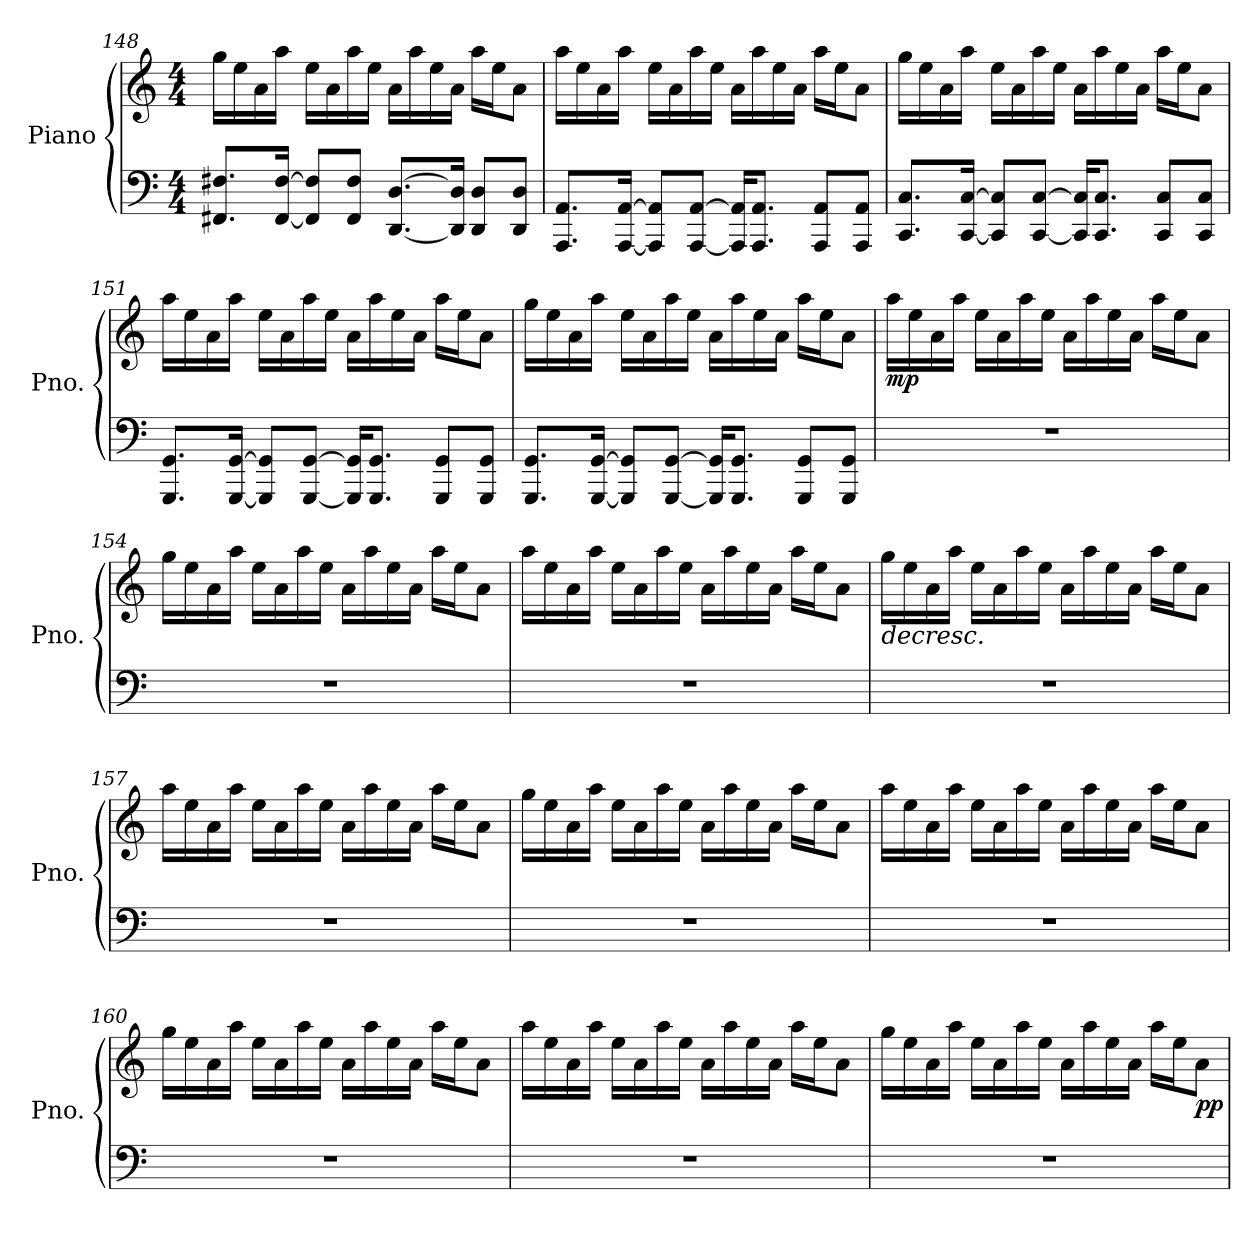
**kern	**kern	**dynam
*part1	*part1	*part1
*staff2	*staff1	*staff1/2
*I"Piano	*	*
*I'Pno.	*	*
!!LO:LB:g=z
*clefF4	*clefG2	*
*k[]	*k[]	*
*M4/4	*M4/4	*
=148	=148	=148
8.FF#X/ 8.F#X/L	16gg\LL	.
.	16ee\	.
.	16a\	.
[16FF#/ [16F#/Jk	16aa\JJ	.
8FF#/] 8F#/]L	16ee\LL	.
.	16a\	.
8FF#/ 8F#/J	16aa\	.
.	16ee\JJ	.
[8.DD/ [8.D/L	16a\LL	.
.	16aa\	.
.	16ee\	.
16DD/] 16D/]Jk	16a\JJ	.
8DD/ 8D/L	16aa\LL	.
.	16ee\J	.
8DD/ 8D/J	8a\J	.
=149	=149	=149
8.AAA/ 8.AA/L	16aa\LL	.
.	16ee\	.
.	16a\	.
[16AAA/ [16AA/Jk	16aa\JJ	.
8AAA/] 8AA/]L	16ee\LL	.
.	16a\	.
[8AAA/ [8AA/J	16aa\	.
.	16ee\JJ	.
16AAA/] 16AA/]KL	16a\LL	.
8.AAA/ 8.AA/J	16aa\	.
.	16ee\	.
.	16a\JJ	.
8AAA/ 8AA/L	16aa\LL	.
.	16ee\J	.
8AAA/ 8AA/J	8a\J	.
=150	=150	=150
8.CC/ 8.C/L	16gg\LL	.
.	16ee\	.
.	16a\	.
[16CC/ [16C/Jk	16aa\JJ	.
8CC/] 8C/]L	16ee\LL	.
.	16a\	.
[8CC/ [8C/J	16aa\	.
.	16ee\JJ	.
16CC/] 16C/]KL	16a\LL	.
8.CC/ 8.C/J	16aa\	.
.	16ee\	.
.	16a\JJ	.
8CC/ 8C/L	16aa\LL	.
.	16ee\J	.
8CC/ 8C/J	8a\J	.
!!LO:PB:g=z
=151	=151	=151
8.GGG/ 8.GG/L	16aa\LL	.
.	16ee\	.
.	16a\	.
[16GGG/ [16GG/Jk	16aa\JJ	.
8GGG/] 8GG/]L	16ee\LL	.
.	16a\	.
[8GGG/ [8GG/J	16aa\	.
.	16ee\JJ	.
16GGG/] 16GG/]KL	16a\LL	.
8.GGG/ 8.GG/J	16aa\	.
.	16ee\	.
.	16a\JJ	.
8GGG/ 8GG/L	16aa\LL	.
.	16ee\J	.
8GGG/ 8GG/J	8a\J	.
=152	=152	=152
8.GGG/ 8.GG/L	16gg\LL	.
.	16ee\	.
.	16a\	.
[16GGG/ [16GG/Jk	16aa\JJ	.
8GGG/] 8GG/]L	16ee\LL	.
.	16a\	.
[8GGG/ [8GG/J	16aa\	.
.	16ee\JJ	.
16GGG/] 16GG/]KL	16a\LL	.
8.GGG/ 8.GG/J	16aa\	.
.	16ee\	.
.	16a\JJ	.
8GGG/ 8GG/L	16aa\LL	.
.	16ee\J	.
8GGG/ 8GG/J	8a\J	.
=153	=153	=153
!	!	!LO:DY:b
1r	16aa\LL	mp
.	16ee\	.
.	16a\	.
.	16aa\JJ	.
.	16ee\LL	.
.	16a\	.
.	16aa\	.
.	16ee\JJ	.
.	16a\LL	.
.	16aa\	.
.	16ee\	.
.	16a\JJ	.
.	16aa\LL	.
.	16ee\J	.
.	8a\J	.
!!LO:LB:g=z
=154	=154	=154
1r	16gg\LL	.
.	16ee\	.
.	16a\	.
.	16aa\JJ	.
.	16ee\LL	.
.	16a\	.
.	16aa\	.
.	16ee\JJ	.
.	16a\LL	.
.	16aa\	.
.	16ee\	.
.	16a\JJ	.
.	16aa\LL	.
.	16ee\J	.
.	8a\J	.
=155	=155	=155
1r	16aa\LL	.
.	16ee\	.
.	16a\	.
.	16aa\JJ	.
.	16ee\LL	.
.	16a\	.
.	16aa\	.
.	16ee\JJ	.
.	16a\LL	.
.	16aa\	.
.	16ee\	.
.	16a\JJ	.
.	16aa\LL	.
.	16ee\J	.
.	8a\J	.
=156	=156	=156
!	!	!LO:HP:b
1r	16gg\LL	>
.	16ee\	.
.	16a\	.
.	16aa\JJ	.
.	16ee\LL	.
.	16a\	.
.	16aa\	.
.	16ee\JJ	.
.	16a\LL	.
.	16aa\	.
.	16ee\	.
.	16a\JJ	.
.	16aa\LL	.
.	16ee\J	.
.	8a\J	.
!!LO:LB:g=z
=157	=157	=157
1r	16aa\LL	.
.	16ee\	.
.	16a\	.
.	16aa\JJ	.
.	16ee\LL	.
.	16a\	.
.	16aa\	.
.	16ee\JJ	.
.	16a\LL	.
.	16aa\	.
.	16ee\	.
.	16a\JJ	.
.	16aa\LL	.
.	16ee\J	.
.	8a\J	.
=158	=158	=158
1r	16gg\LL	.
.	16ee\	.
.	16a\	.
.	16aa\JJ	.
.	16ee\LL	.
.	16a\	.
.	16aa\	.
.	16ee\JJ	.
.	16a\LL	.
.	16aa\	.
.	16ee\	.
.	16a\JJ	.
.	16aa\LL	.
.	16ee\J	.
.	8a\J	.
=159	=159	=159
1r	16aa\LL	.
.	16ee\	.
.	16a\	.
.	16aa\JJ	.
.	16ee\LL	.
.	16a\	.
.	16aa\	.
.	16ee\JJ	.
.	16a\LL	.
.	16aa\	.
.	16ee\	.
.	16a\JJ	.
.	16aa\LL	.
.	16ee\J	.
.	8a\J	.
!!LO:LB:g=z
=160	=160	=160
1r	16gg\LL	.
.	16ee\	.
.	16a\	.
.	16aa\JJ	.
.	16ee\LL	.
.	16a\	.
.	16aa\	.
.	16ee\JJ	.
.	16a\LL	.
.	16aa\	.
.	16ee\	.
.	16a\JJ	.
.	16aa\LL	.
.	16ee\J	.
.	8a\J	.
=161	=161	=161
1r	16aa\LL	.
.	16ee\	.
.	16a\	.
.	16aa\JJ	.
.	16ee\LL	.
.	16a\	.
.	16aa\	.
.	16ee\JJ	.
.	16a\LL	.
.	16aa\	.
.	16ee\	.
.	16a\JJ	.
.	16aa\LL	.
.	16ee\J	.
.	8a\J	.
=162	=162	=162
1r	16gg\LL	.
.	16ee\	.
.	16a\	.
.	16aa\JJ	.
.	16ee\LL	.
.	16a\	.
.	16aa\	.
.	16ee\JJ	.
.	16a\LL	.
.	16aa\	.
.	16ee\	.
.	16a\JJ	.
.	16aa\LL	.
.	16ee\J	.
!	!	!LO:DY:b
.	8a\J	pp
.	.	]
=	=	=
*-	*-	*-
